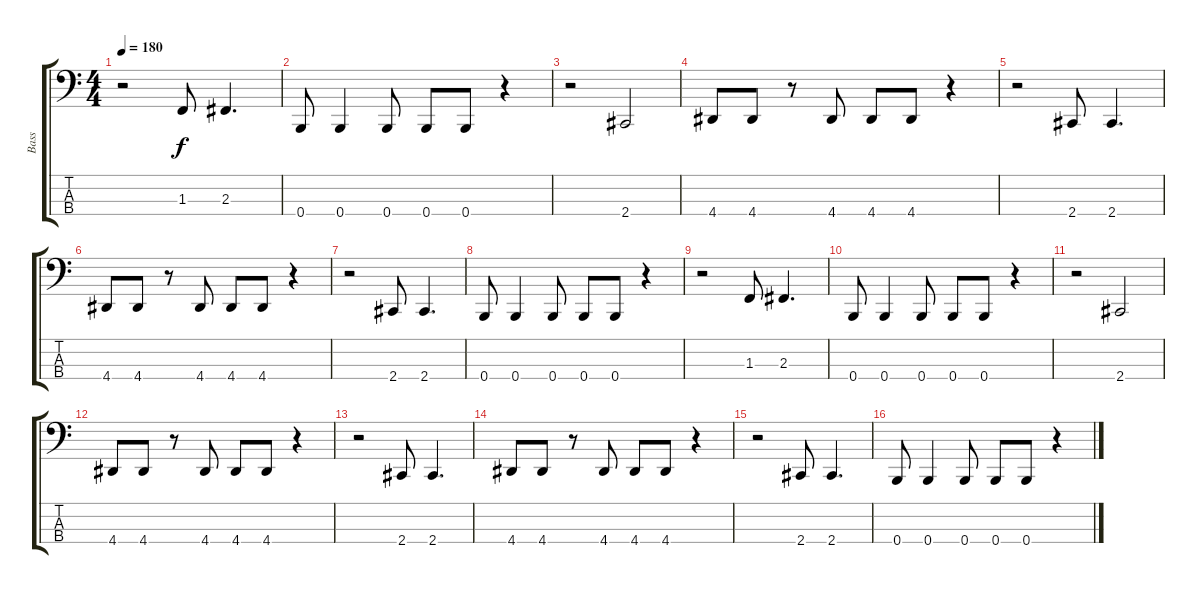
\track ("Bass" "Bass") {instrument electricbasspick}
\staff {score tabs}
\tuning (D2 A1 E1 B0) {hide}
\ts (4 4)
\tempo 180
\clef f4
\ks c
r.2{dy f} 1.3.8 2.3.4{d} |
0.4.8 0.4.4 0.4.8 0.4.8 0.4.8 r.4 |
r.2 2.4.2 |
4.4.8 4.4.8 r.8 4.4.8 4.4.8 4.4.8 r.4 |
r.2 2.4.8 2.4.4{d} |
4.4.8 4.4.8 r.8 4.4.8 4.4.8 4.4.8 r.4 |
r.2 2.4.8 2.4.4{d} |
0.4.8 0.4.4 0.4.8 0.4.8 0.4.8 r.4 |
r.2 1.3.8 2.3.4{d} |
0.4.8 0.4.4 0.4.8 0.4.8 0.4.8 r.4 |
r.2 2.4.2 |
4.4.8 4.4.8 r.8 4.4.8 4.4.8 4.4.8 r.4 |
r.2 2.4.8 2.4.4{d} |
4.4.8 4.4.8 r.8 4.4.8 4.4.8 4.4.8 r.4 |
r.2 2.4.8 2.4.4{d} |
0.4.8 0.4.4 0.4.8 0.4.8 0.4.8 r.4
